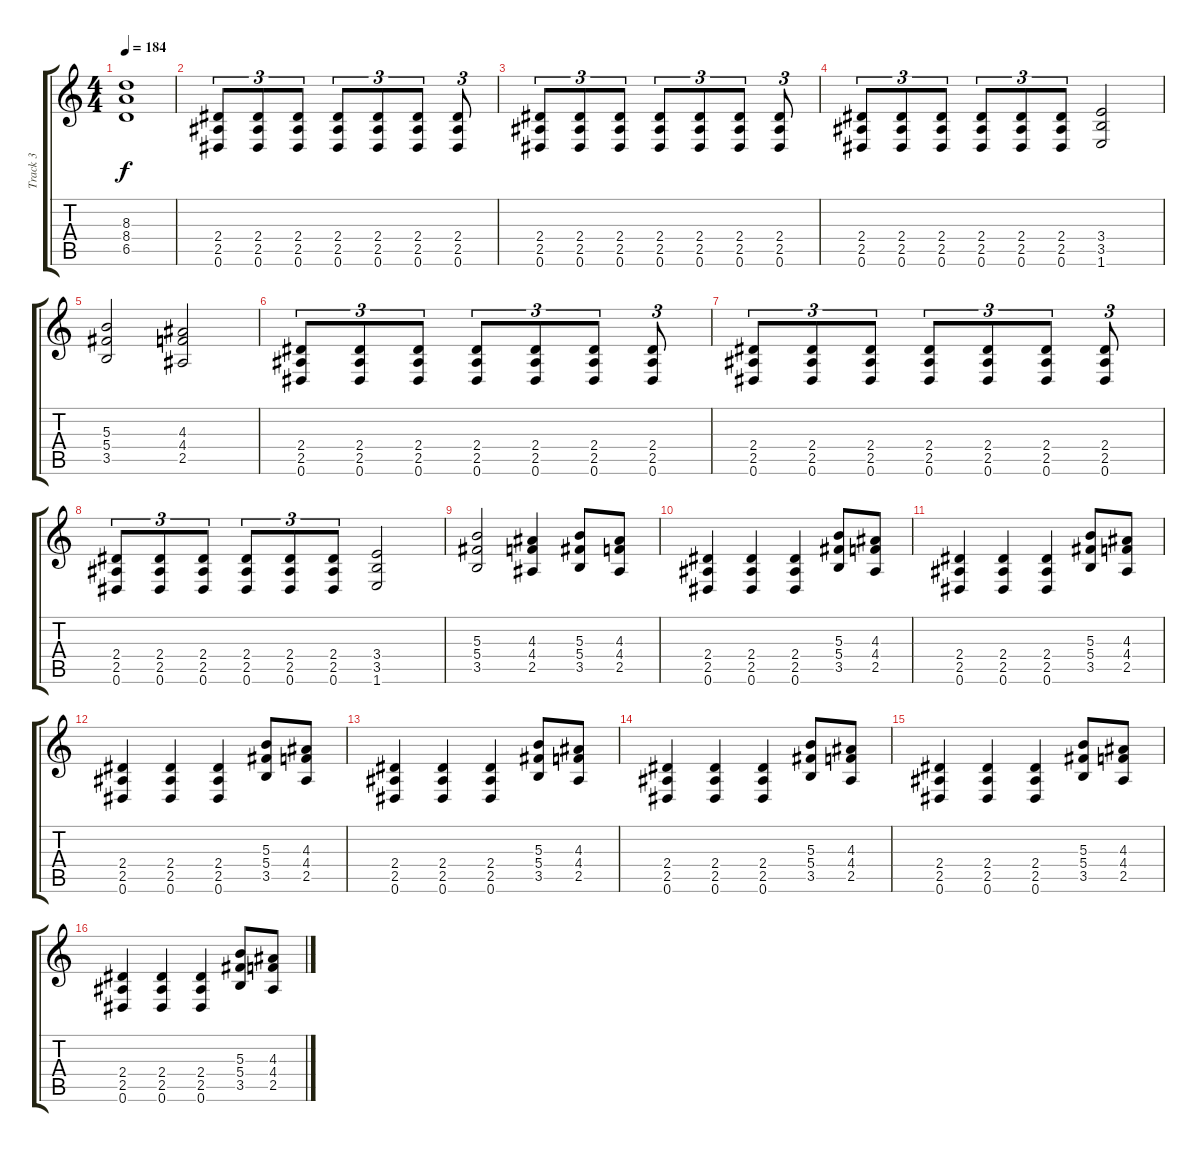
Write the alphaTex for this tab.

\track ("Track 3" "Track 3") {instrument distortionguitar}
\staff {score tabs}
\tuning (Eb4 Bb3 Gb3 Db3 Ab2 Eb2) {hide}
\ts (4 4)
\tempo 184
\clef g2
\ks c
(8.3 8.4 6.5).1{dy f} |
(2.4 2.5 0.6).8{tu (3 2)} (2.4 2.5 0.6).8{tu (3 2)} (2.4 2.5 0.6).8{tu (3 2)} (2.4 2.5 0.6).8{tu (3 2)} (2.4 2.5 0.6).8{tu (3 2)} (2.4 2.5 0.6).8{tu (3 2)} (2.4 2.5 0.6).8{tu (3 2)} |
(2.4 2.5 0.6).8{tu (3 2)} (2.4 2.5 0.6).8{tu (3 2)} (2.4 2.5 0.6).8{tu (3 2)} (2.4 2.5 0.6).8{tu (3 2)} (2.4 2.5 0.6).8{tu (3 2)} (2.4 2.5 0.6).8{tu (3 2)} (2.4 2.5 0.6).8{tu (3 2)} |
(2.4 2.5 0.6).8{tu (3 2)} (2.4 2.5 0.6).8{tu (3 2)} (2.4 2.5 0.6).8{tu (3 2)} (2.4 2.5 0.6).8{tu (3 2)} (2.4 2.5 0.6).8{tu (3 2)} (2.4 2.5 0.6).8{tu (3 2)} (3.4 3.5 1.6).2 |
(5.3 5.4 3.5).2 (4.3 4.4 2.5).2 |
(2.4 2.5 0.6).8{tu (3 2)} (2.4 2.5 0.6).8{tu (3 2)} (2.4 2.5 0.6).8{tu (3 2)} (2.4 2.5 0.6).8{tu (3 2)} (2.4 2.5 0.6).8{tu (3 2)} (2.4 2.5 0.6).8{tu (3 2)} (2.4 2.5 0.6).8{tu (3 2)} |
(2.4 2.5 0.6).8{tu (3 2)} (2.4 2.5 0.6).8{tu (3 2)} (2.4 2.5 0.6).8{tu (3 2)} (2.4 2.5 0.6).8{tu (3 2)} (2.4 2.5 0.6).8{tu (3 2)} (2.4 2.5 0.6).8{tu (3 2)} (2.4 2.5 0.6).8{tu (3 2)} |
(2.4 2.5 0.6).8{tu (3 2)} (2.4 2.5 0.6).8{tu (3 2)} (2.4 2.5 0.6).8{tu (3 2)} (2.4 2.5 0.6).8{tu (3 2)} (2.4 2.5 0.6).8{tu (3 2)} (2.4 2.5 0.6).8{tu (3 2)} (3.4 3.5 1.6).2 |
(5.3 5.4 3.5).2 (4.3 4.4 2.5).4 (5.3 5.4 3.5).8 (4.3 4.4 2.5).8 |
(2.4 2.5 0.6).4 (2.4 2.5 0.6).4 (2.4 2.5 0.6).4 (5.3 5.4 3.5).8 (4.3 4.4 2.5).8 |
(2.4 2.5 0.6).4 (2.4 2.5 0.6).4 (2.4 2.5 0.6).4 (5.3 5.4 3.5).8 (4.3 4.4 2.5).8 |
(2.4 2.5 0.6).4 (2.4 2.5 0.6).4 (2.4 2.5 0.6).4 (5.3 5.4 3.5).8 (4.3 4.4 2.5).8 |
(2.4 2.5 0.6).4 (2.4 2.5 0.6).4 (2.4 2.5 0.6).4 (5.3 5.4 3.5).8 (4.3 4.4 2.5).8 |
(2.4 2.5 0.6).4 (2.4 2.5 0.6).4 (2.4 2.5 0.6).4 (5.3 5.4 3.5).8 (4.3 4.4 2.5).8 |
(2.4 2.5 0.6).4 (2.4 2.5 0.6).4 (2.4 2.5 0.6).4 (5.3 5.4 3.5).8 (4.3 4.4 2.5).8 |
(2.4 2.5 0.6).4 (2.4 2.5 0.6).4 (2.4 2.5 0.6).4 (5.3 5.4 3.5).8 (4.3 4.4 2.5).8
